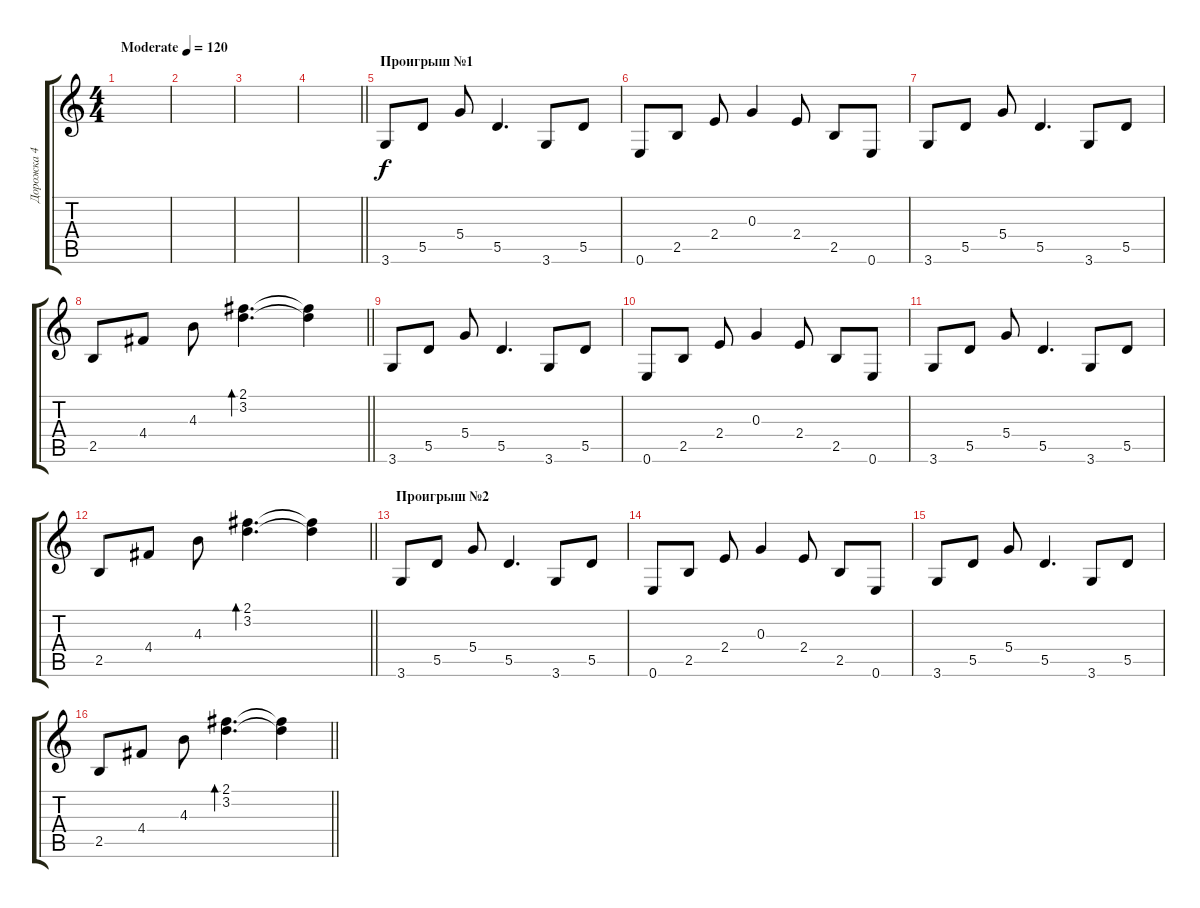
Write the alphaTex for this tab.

\track ("Дорожка 4" "Дорожка 4") {instrument electricbassfinger}
\staff {score tabs}
\tuning (E4 B3 G3 D3 A2 E2) {hide}
\ts (4 4)
\tempo (120 "Moderate")
\clef g2
\ks c
|
|
|
\barLineRight lightlight
|
\section ("" "Проигрыш №1")
3.6.8 5.5.8 5.4.8 5.5.4{d} 3.6.8 5.5.8 |
0.6.8 2.5.8 2.4.8 0.3.4 2.4.8 2.5.8 0.6.8 |
3.6.8 5.5.8 5.4.8 5.5.4{d} 3.6.8 5.5.8 |
\barLineRight lightlight
2.5.8 4.4.8 4.3.8 (2.1 3.2).4{d bd 120} (2.1{t} 3.2{t}).4 |
3.6.8 5.5.8 5.4.8 5.5.4{d} 3.6.8 5.5.8 |
0.6.8 2.5.8 2.4.8 0.3.4 2.4.8 2.5.8 0.6.8 |
3.6.8 5.5.8 5.4.8 5.5.4{d} 3.6.8 5.5.8 |
\barLineRight lightlight
2.5.8 4.4.8 4.3.8 (2.1 3.2).4{d bd 120} (2.1{t} 3.2{t}).4 |
\section ("" "Проигрыш №2")
3.6.8 5.5.8 5.4.8 5.5.4{d} 3.6.8 5.5.8 |
0.6.8 2.5.8 2.4.8 0.3.4 2.4.8 2.5.8 0.6.8 |
3.6.8 5.5.8 5.4.8 5.5.4{d} 3.6.8 5.5.8 |
\barLineRight lightlight
2.5.8 4.4.8 4.3.8 (2.1 3.2).4{d bd 120} (2.1{t} 3.2{t}).4
